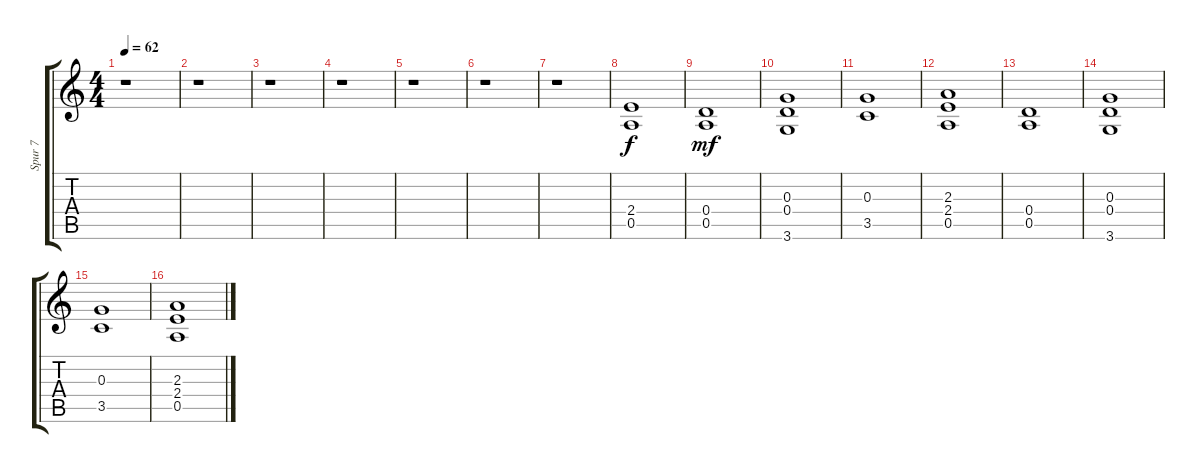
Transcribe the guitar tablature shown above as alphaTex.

\track ("Spur 7" "Spur 7") {instrument overdrivenguitar}
\staff {score tabs}
\tuning (E4 B3 G3 D3 A2 E2) {hide}
\ts (4 4)
\tempo 62
\clef g2
\ks c
r.1{dy f} |
r.1 |
r.1 |
r.1 |
r.1 |
r.1 |
r.1 |
(2.4 0.5).1 |
(0.4 0.5).1{dy mf} |
(0.3 0.4 3.6).1 |
(0.3 3.5).1 |
(2.3 2.4 0.5).1 |
(0.4 0.5).1 |
(0.3 0.4 3.6).1 |
(0.3 3.5).1 |
(2.3 2.4 0.5).1
